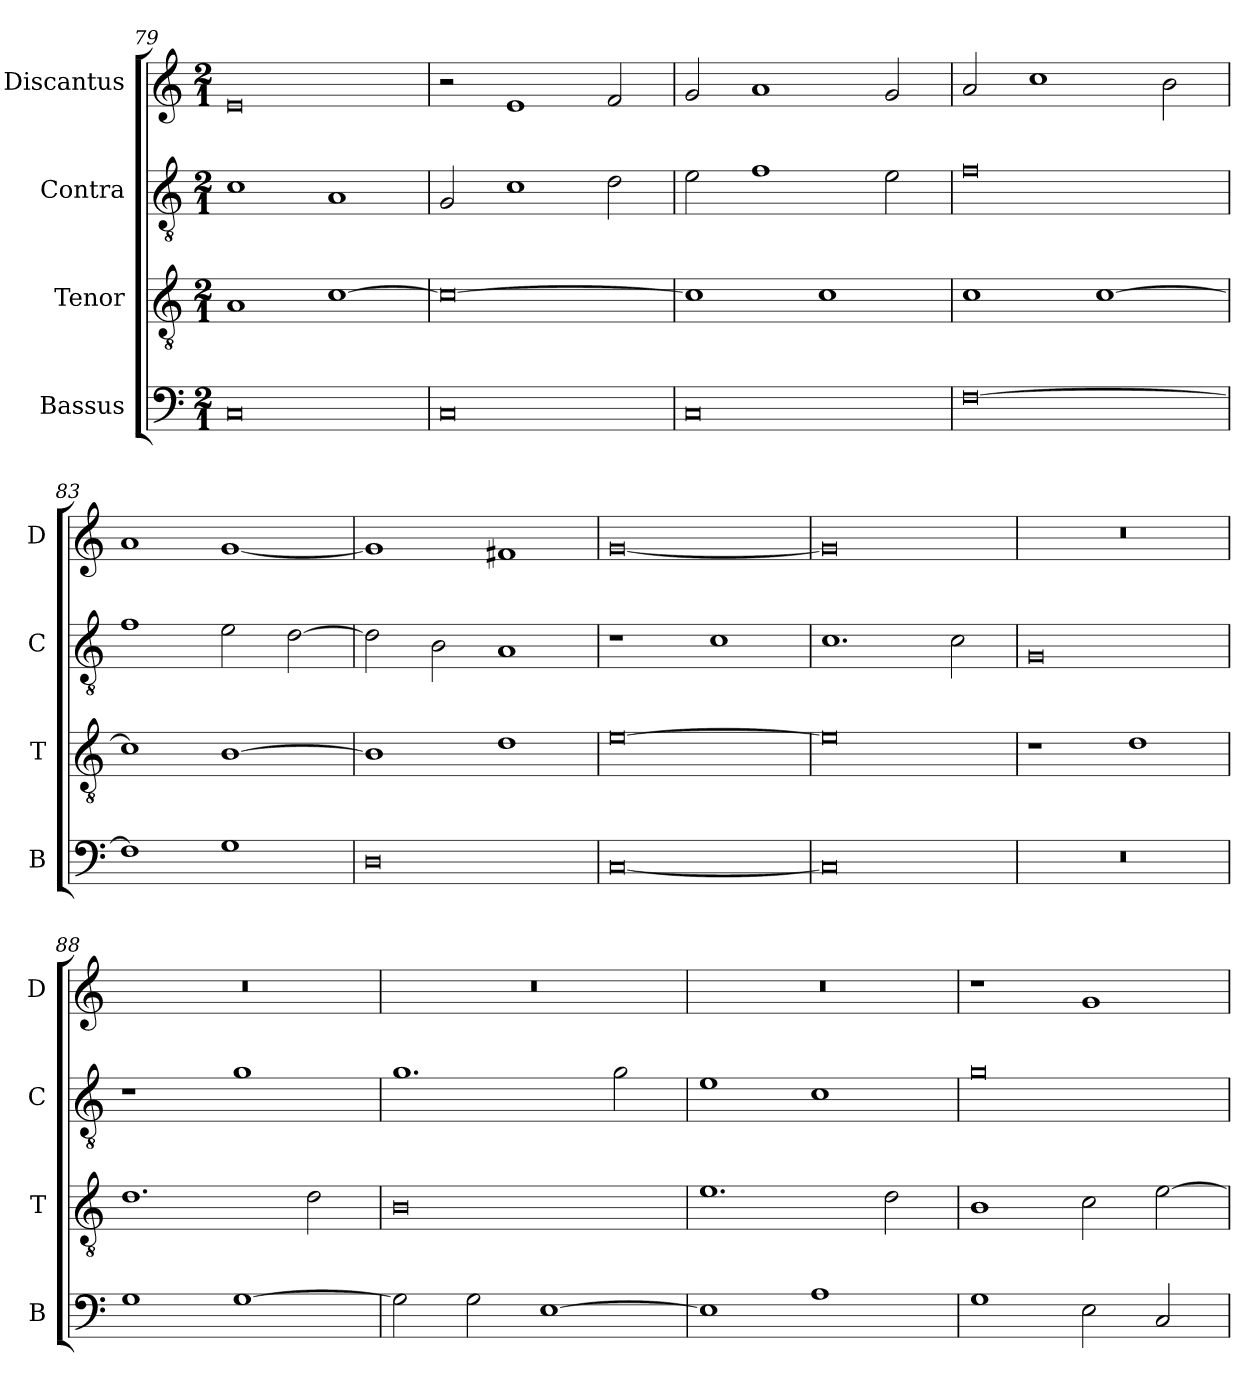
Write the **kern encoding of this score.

**kern	**kern	**kern	**kern
*part4	*part3	*part2	*part1
*staff4	*staff3	*staff2	*staff1
*I"Bassus	*I"Tenor	*I"Contra	*I"Discantus
*I'B	*I'T	*I'C	*I'D
*clefF4	*clefGv2	*clefGv2	*clefG2
*k[]	*k[]	*k[]	*k[]
*M2/1	*M2/1	*M2/1	*M2/1
=79	=79	=79	=79
0C	1A	1c	0e
.	[1c	1A	.
=80	=80	=80	=80
0C	0c_	2G/	2r
.	.	1c	1e
.	.	2d\	2f/
=81	=81	=81	=81
0C	1c]	2e\	2g/
.	.	1f	1a
.	1c	.	.
.	.	2e\	2g/
=82	=82	=82	=82
[0F	1c	0f	2a/
.	.	.	1cc
.	[1c	.	.
.	.	.	2b\
=83	=83	=83	=83
1F]	1c]	1f	1a
1G	[1B	2e\	[1g
.	.	[2d\	.
=84	=84	=84	=84
0D	1B]	2d\]	1g]
.	.	2B\	.
.	1d	1A	1f#X
=85	=85	=85	=85
[0C	[0e	1r	[0g
.	.	1c	.
=86	=86	=86	=86
0C]	0e]	1.c	0g]
.	.	2c\	.
=87	=87	=87	=87
0r	1r	0G	0r
.	1d	.	.
=88	=88	=88	=88
1G	1.d	1r	0r
[1G	.	1g	.
.	2d\	.	.
=89	=89	=89	=89
2G\]	0B	1.g	0r
2G\	.	.	.
[1E	.	.	.
.	.	2g\	.
=90	=90	=90	=90
1E]	1.e	1e	0r
1A	.	1c	.
.	2d\	.	.
=91	=91	=91	=91
1G	1B	0g	1r
2E\	2c\	.	1g
2C/	[2e\	.	.
=	=	=	=
*-	*-	*-	*-
